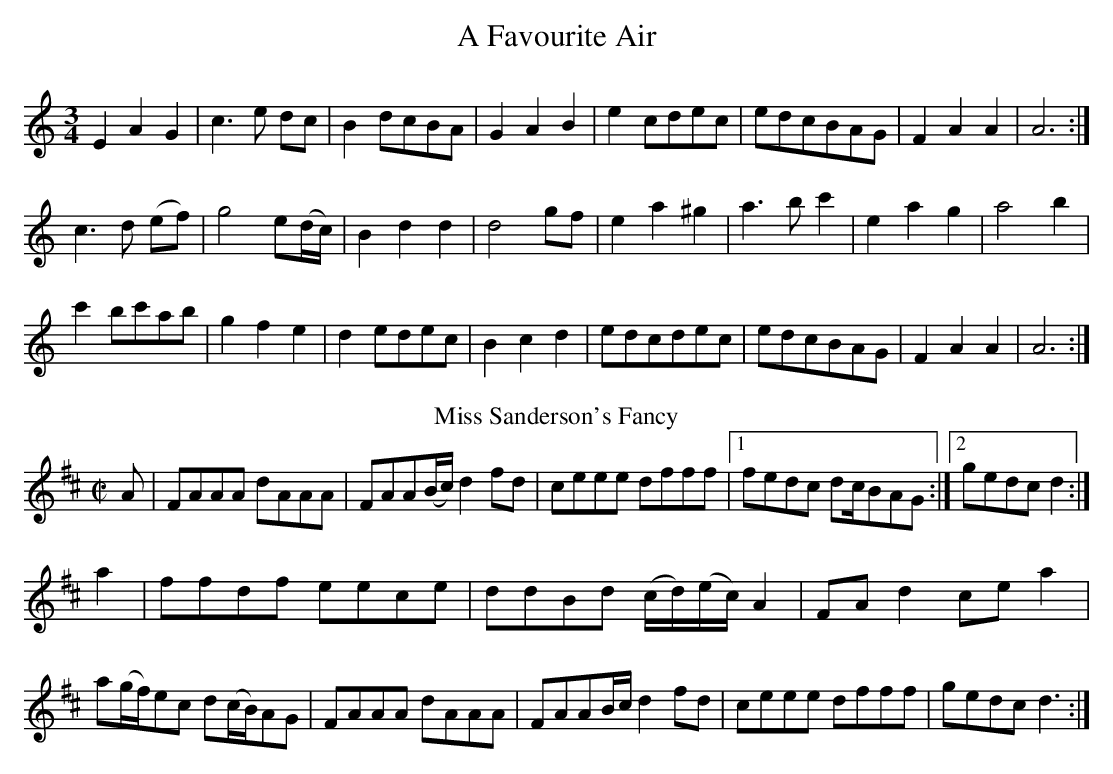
X:1
T:A Favourite Air
L:1/8
M:3/4
K:C
V:1
E2A2G2|c3e dc|B2dcBA|G2A2B2|e2cdec|edcBAG|F2A2A2|A6:|
c3d (ef)|g4e(d/c/)|B2d2d2|d4gf|e2a2^g2|a3bc'2|e2a2g2|a4b2|
c'2bc'ab|g2f2e2|d2edec|B2c2d2|edcdec|edcBAG|F2A2A2|A6:|]
T:Miss Sanderson's Fancy
L:1/8
M:C|
K:D
A|FAAA dAAA|FAA(B/c/)d2fd|ceee dfff|1 fedc dc/BAG:|2gedcd2:|
a2|ffdf eece|ddBd (c/d/)(e/c/)A2|FA d2cea2|a(g/f/)ec d(c/B/)AG|FAAA dAAA|FAAB/c/ d2fd|ceee dfff|gedcd3:|
